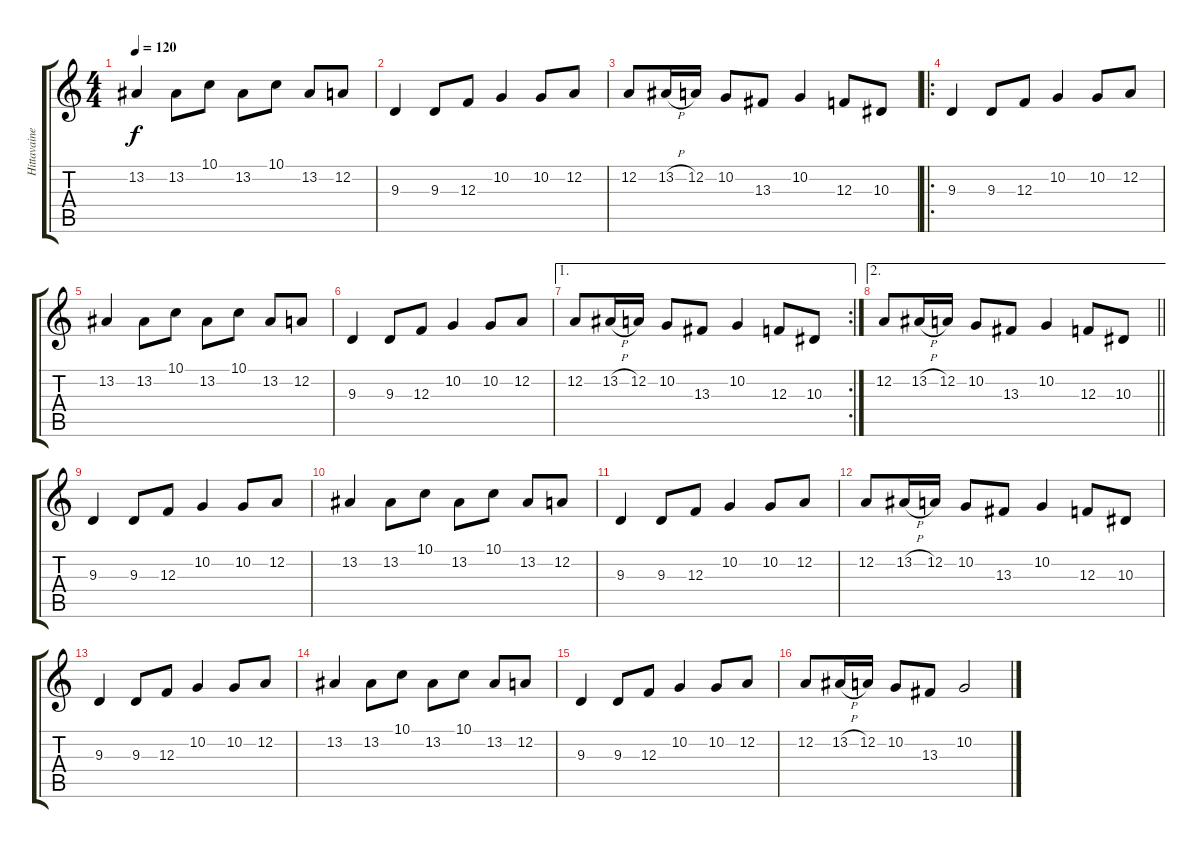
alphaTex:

\track ("Hittavainen" "Hittavaine") {instrument violin}
\staff {score tabs}
\tuning (D4 A3 F3 C3 G2 D2) {hide}
\ts (4 4)
\tempo 120
\clef g2
\ks c
13.2.4{dy f} 13.2.8 10.1.8 13.2.8 10.1.8 13.2.8 12.2.8 |
9.3.4 9.3.8 12.3.8 10.2.4 10.2.8 12.2.8 |
12.2.8 13.2{h}.16 12.2.16 10.2.8 13.3.8 10.2.4 12.3.8 10.3.8 |
\ro
9.3.4 9.3.8 12.3.8 10.2.4 10.2.8 12.2.8 |
13.2.4 13.2.8 10.1.8 13.2.8 10.1.8 13.2.8 12.2.8 |
9.3.4 9.3.8 12.3.8 10.2.4 10.2.8 12.2.8 |
\ae 1
\rc 2
12.2.8 13.2{h}.16 12.2.16 10.2.8 13.3.8 10.2.4 12.3.8 10.3.8 |
\ae 2
\barLineRight lightlight
12.2.8 13.2{h}.16 12.2.16 10.2.8 13.3.8 10.2.4 12.3.8 10.3.8 |
9.3.4 9.3.8 12.3.8 10.2.4 10.2.8 12.2.8 |
13.2.4 13.2.8 10.1.8 13.2.8 10.1.8 13.2.8 12.2.8 |
9.3.4 9.3.8 12.3.8 10.2.4 10.2.8 12.2.8 |
12.2.8 13.2{h}.16 12.2.16 10.2.8 13.3.8 10.2.4 12.3.8 10.3.8 |
9.3.4 9.3.8 12.3.8 10.2.4 10.2.8 12.2.8 |
13.2.4 13.2.8 10.1.8 13.2.8 10.1.8 13.2.8 12.2.8 |
9.3.4 9.3.8 12.3.8 10.2.4 10.2.8 12.2.8 |
12.2.8 13.2{h}.16 12.2.16 10.2.8 13.3.8 10.2.2
